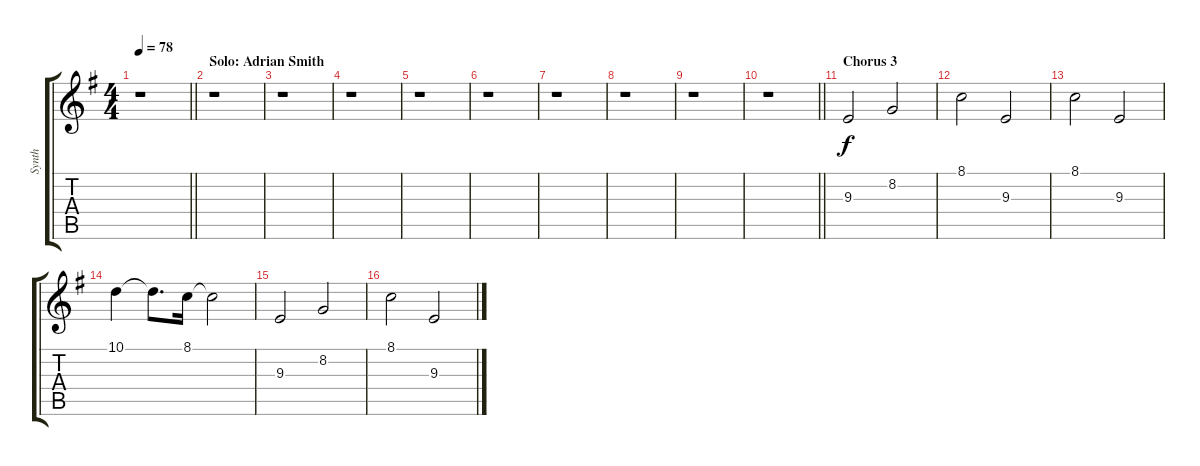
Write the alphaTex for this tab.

\track ("Synth" "Synth") {instrument stringensemble1}
\staff {score tabs}
\tuning (E4 B3 G3 D3 A2 E2) {hide}
\ts (4 4)
\tempo 78
\clef g2
\barLineRight lightlight
\ks g
r.1{dy f} |
\section ("" "Solo: Adrian Smith")
r.1 |
r.1 |
r.1 |
r.1 |
r.1 |
r.1 |
r.1 |
r.1 |
\barLineRight lightlight
r.1 |
\section ("" "Chorus 3")
9.3.2 8.2.2 |
8.1.2 9.3.2 |
8.1.2 9.3.2 |
10.1.4 10.1{t}.8{d} 8.1.16 8.1{t}.2 |
9.3.2 8.2.2 |
8.1.2 9.3.2
